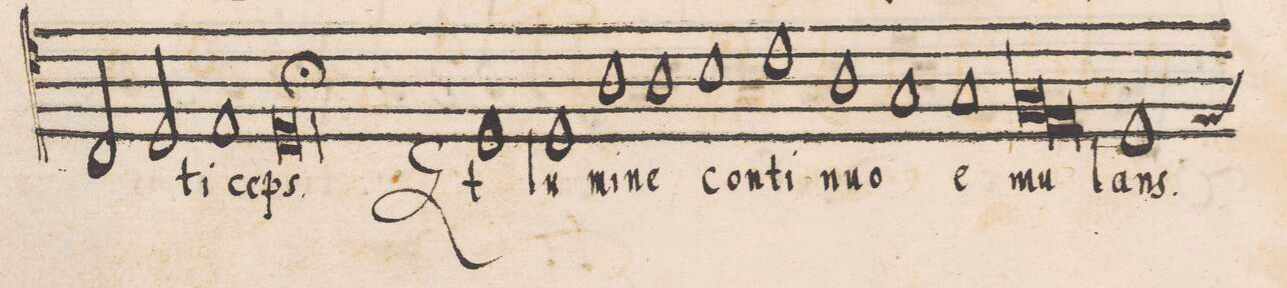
**kern	**text	**text
*I"TENOR	*	*
*clefC4	*	*
*k[]	*	*
*met(c|)	*	*
*M2/1	*	*
2C/	.	.
2D/	.	.
1E	-ti-	.
=8	=8	=8
0D;	-ceps.	.
=9	=9	=9
1D	Et	.
1D	lu-	.
=10	=10	=10
1A	-mi-	.
1A	-ne	.
=11	=11	=11
1B	con-	.
1c	-ti-	.
=12	=12	=12
1A	-nu-	.
1G	-o	.
=13	=13	=13
1G	e-	.
*lig	*	*
1F	-mu-	.
=14	=14	=14
1E	.	.
*Xlig	*	*
*custos:E	*	*
1D	-lans.	.
=15	=15	=15
*-	*-	*-
